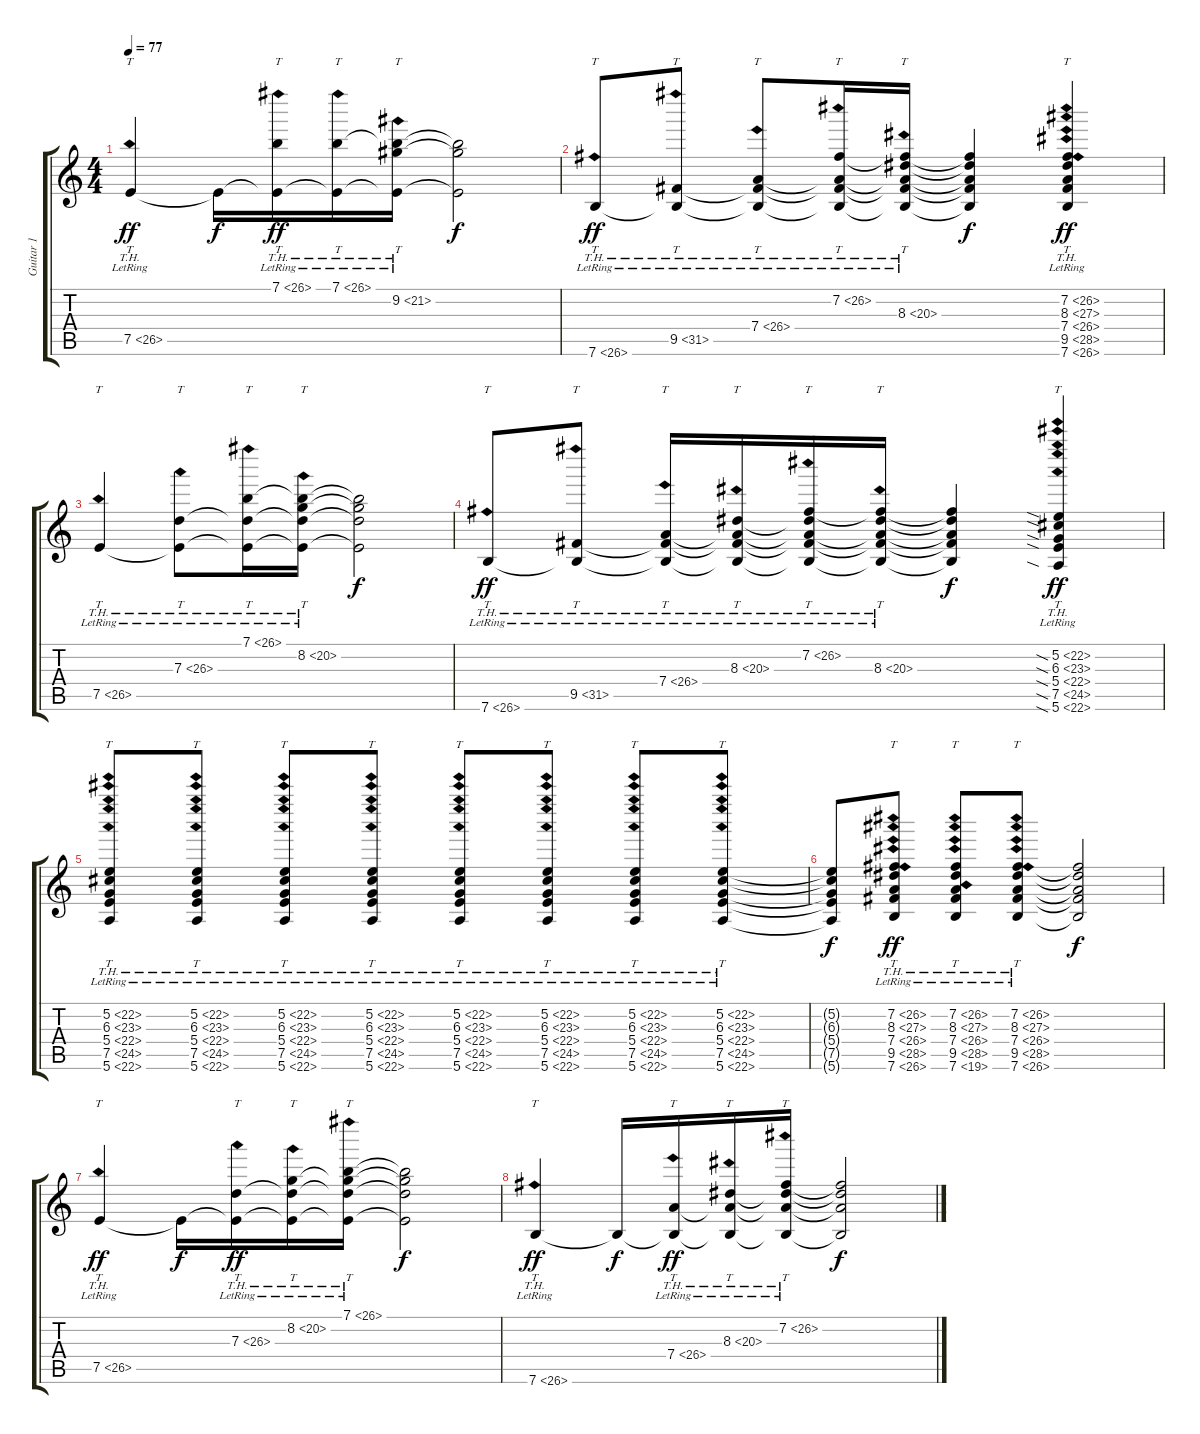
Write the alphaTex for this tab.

\track ("Guitar 1" "Guitar 1") {instrument distortionguitar}
\staff {score tabs}
\tuning (E4 B3 G3 D3 A2 E2) {hide}
\ts (4 4)
\tempo 77
\clef g2
\ks c
7.5{th 19 lr}.4{tt dy ff} 7.5{t}.16{dy f} (7.1{th 19 lr} 7.5{t}).16{tt dy ff} (7.1{th 19 lr} 7.5{t}).16{tt} (7.1{t} 9.2{th 12 lr} 7.5{t}).16{tt} (7.1{t} 9.2{t} 7.5{t}).2{dy f} |
7.6{th 19 lr}.8{tt dy ff} (9.5{th 22 lr} 7.6{t}).8{tt} (7.4{th 19 lr} 9.5{t} 7.6{t}).8{tt} (7.2{th 19 lr} 7.4{t} 9.5{t} 7.6{t}).16{tt} (7.2{t} 8.3{th 12 lr} 7.4{t} 9.5{t} 7.6{t}).16{tt} (7.2{t} 8.3{t} 7.4{t} 9.5{t} 7.6{t}).4{dy f} (7.2{th 19} 8.3{th 19 lr} 7.4{th 19} 9.5{th 19} 7.6{th 19}).4{tt dy ff} |
7.5{th 19 lr}.4{tt} (7.3{th 19 lr} 7.5{t}).8{tt} (7.1{th 19 lr} 7.3{t} 7.5{t}).16{tt} (7.1{t} 8.2{th 12 lr} 7.3{t} 7.5{t}).16{tt} (7.1{t} 8.2{t} 7.3{t} 7.5{t}).2{dy f} |
7.6{th 19 lr}.8{tt dy ff} (9.5{th 22 lr} 7.6{t}).8{tt} (7.4{th 19 lr} 9.5{t} 7.6{t}).16{tt} (8.3{th 12 lr} 7.4{t} 9.5{t} 7.6{t}).16{tt} (7.2{th 19 lr} 8.3{t} 7.4{t} 9.5{t} 7.6{t}).16{tt} (7.2{t} 8.3{th 12 lr} 7.4{t} 9.5{t} 7.6{t}).16{tt} (7.2{t} 8.3{t} 7.4{t} 9.5{t} 7.6{t}).4{dy f} (5.2{th 17 sia} 6.3{th 17 sia lr} 5.4{th 17 sia} 7.5{th 17 sia} 5.6{th 17 sia}).4{tt dy ff} |
(5.2{th 17} 6.3{th 17} 5.4{th 17 lr} 7.5{th 17} 5.6{th 17}).8{tt} (5.2{th 17} 6.3{th 17} 5.4{th 17 lr} 7.5{th 17} 5.6{th 17}).8{tt} (5.2{th 17} 6.3{th 17} 5.4{th 17 lr} 7.5{th 17} 5.6{th 17}).8{tt} (5.2{th 17} 6.3{th 17} 5.4{th 17 lr} 7.5{th 17} 5.6{th 17}).8{tt} (5.2{th 17} 6.3{th 17} 5.4{th 17 lr} 7.5{th 17} 5.6{th 17}).8{tt} (5.2{th 17} 6.3{th 17} 5.4{th 17 lr} 7.5{th 17} 5.6{th 17}).8{tt} (5.2{th 17} 6.3{th 17} 5.4{th 17 lr} 7.5{th 17} 5.6{th 17}).8{tt} (5.2{th 17} 6.3{th 17} 5.4{th 17 lr} 7.5{th 17} 5.6{th 17}).8{tt} |
(5.2{t} 6.3{t} 5.4{t} 7.5{t} 5.6{t}).8{dy f} (7.2{th 19} 8.3{th 19} 7.4{th 19 lr} 9.5{th 19} 7.6{th 19}).8{tt dy ff} (7.2{th 19} 8.3{th 19} 7.4{th 19 lr} 9.5{th 19} 7.6{th 12}).8{tt} (7.2{th 19} 8.3{th 19} 7.4{th 19 lr} 9.5{th 19} 7.6{th 19}).8{tt} (7.2{t} 8.3{t} 7.4{t} 9.5{t} 7.6{t}).2{dy f} |
7.5{th 19 lr}.4{tt dy ff instrument distortionguitar} 7.5{t}.16{dy f} (7.3{th 19 lr} 7.5{t}).16{tt dy ff} (8.2{th 12 lr} 7.3{t} 7.5{t}).16{tt} (7.1{th 19 lr} 8.2{t} 7.3{t} 7.5{t}).16{tt} (7.1{t} 8.2{t} 7.3{t} 7.5{t}).2{dy f} |
7.6{th 19 lr}.4{tt dy ff} 7.6{t}.16{dy f} (7.4{th 19 lr} 7.6{t}).16{tt dy ff} (8.3{th 12 lr} 7.4{t} 7.6{t}).16{tt} (7.2{th 19 lr} 8.3{t} 7.4{t} 7.6{t}).16{tt} (7.2{t} 8.3{t} 7.4{t} 7.6{t}).2{dy f}
